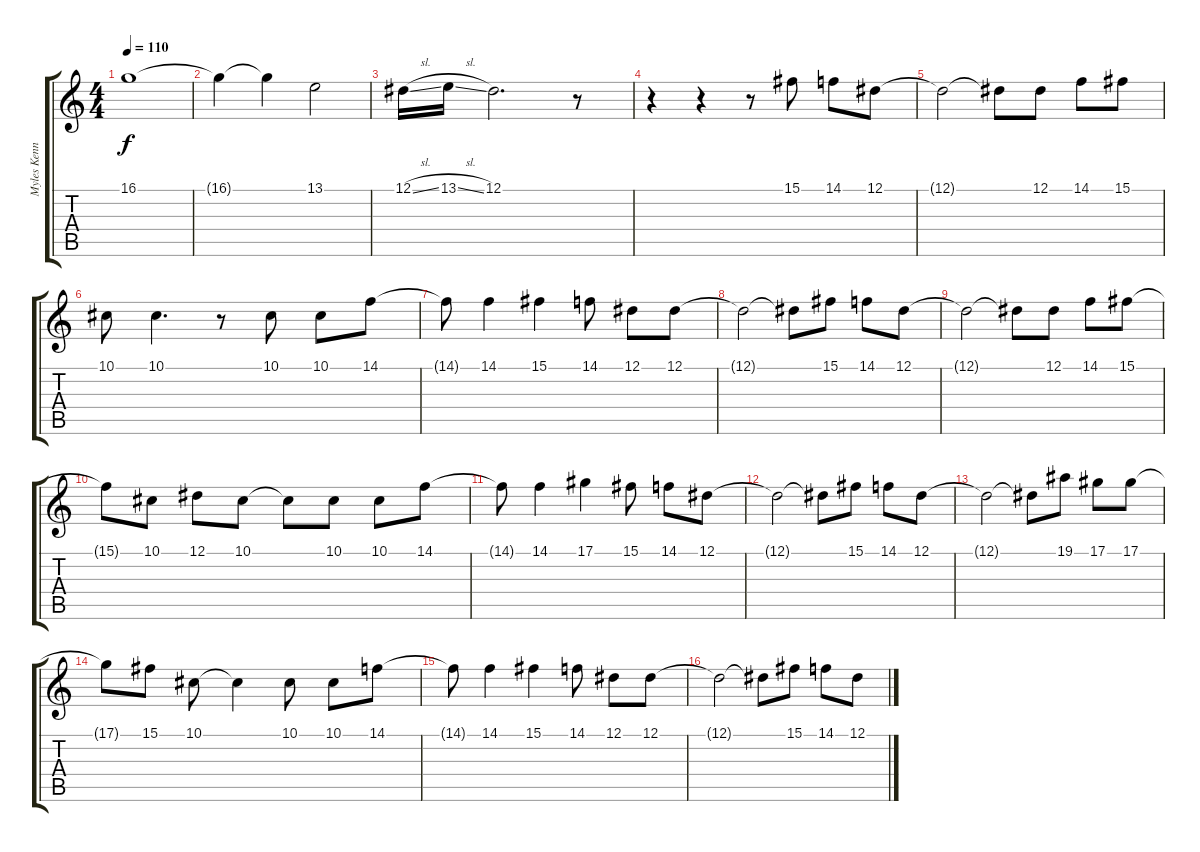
\track ("Myles Kennedy" "Myles Kenn") {instrument cello}
\staff {score tabs}
\tuning (Eb4 Bb3 Gb3 Db3 Ab2 Db2) {hide}
\ts (4 4)
\tempo 110
\clef g2
\ks c
16.1.1{dy f} |
16.1{t}.4 16.1{t}.4 13.1.2 |
12.1{sl}.16 13.1{sl}.16 12.1.2{d} r.8 |
r.4 r.4 r.8 15.1.8 14.1.8 12.1.8 |
12.1{t}.2 12.1{t}.8 12.1.8 14.1.8 15.1.8 |
10.1.8 10.1.4{d} r.8 10.1.8 10.1.8 14.1.8 |
14.1{t}.8 14.1.4 15.1.4 14.1.8 12.1.8 12.1.8 |
12.1{t}.2 12.1{t}.8 15.1.8 14.1.8 12.1.8 |
12.1{t}.2 12.1{t}.8 12.1.8 14.1.8 15.1.8 |
15.1{t}.8 10.1.8 12.1.8 10.1.8 10.1{t}.8 10.1.8 10.1.8 14.1.8 |
14.1{t}.8 14.1.4 17.1.4 15.1.8 14.1.8 12.1.8 |
12.1{t}.2 12.1{t}.8 15.1.8 14.1.8 12.1.8 |
12.1{t}.2 12.1{t}.8 19.1.8 17.1.8 17.1.8 |
17.1{t}.8 15.1.8 10.1.8 10.1{t}.4 10.1.8 10.1.8 14.1.8 |
14.1{t}.8 14.1.4 15.1.4 14.1.8 12.1.8 12.1.8 |
12.1{t}.2 12.1{t}.8 15.1.8 14.1.8 12.1.8
